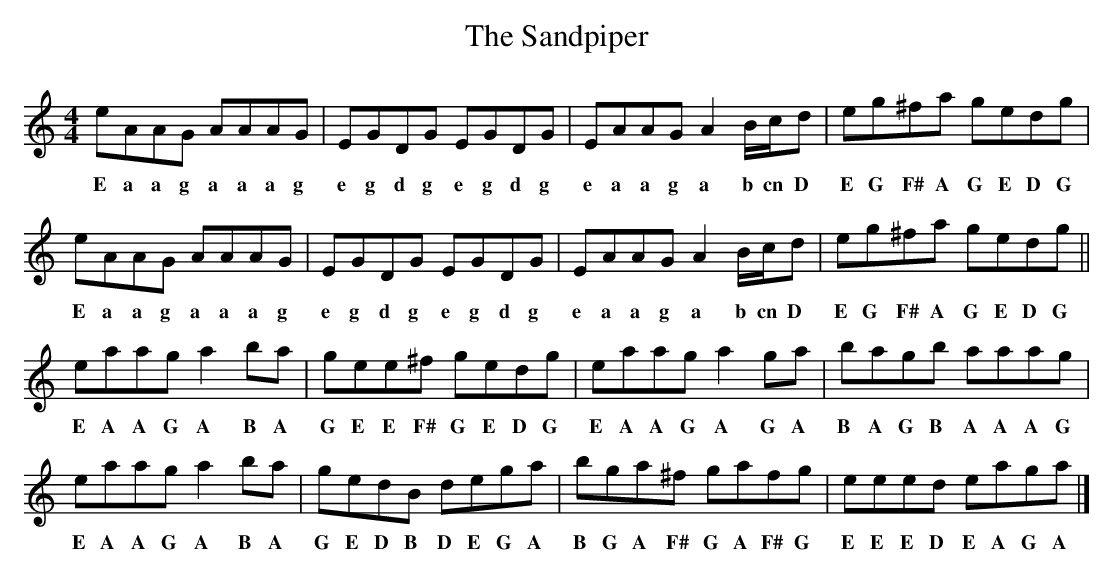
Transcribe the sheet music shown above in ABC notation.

X:1
T:Sandpiper, The
M:4/4
L:1/8
K:Amin
eAAG AAAG|EGDG EGDG|EAAG A2B/c/d|eg^fa gedg|
w:E a a g a a a g e g d g e g d g e a a g a b cn D E G F# A G E D G
eAAG AAAG|EGDG EGDG|EAAG A2 B/c/d|eg^fa gedg||
w:E a a g a a a g e g d g e g d g e a a g a b cn D E G F# A G E D G
eaag a2ba|gee^f gedg|eaag a2ga|bagb aaag|
w:E A A G A B A G E E F# G E D G E A A G A G A B A G B A A A G
eaag a2ba|gedB dega|bga^f gafg|eeed eaga|]
w:E A A G A B A G E D B D E G A B G A F# G A F# G E E E D E A G A
